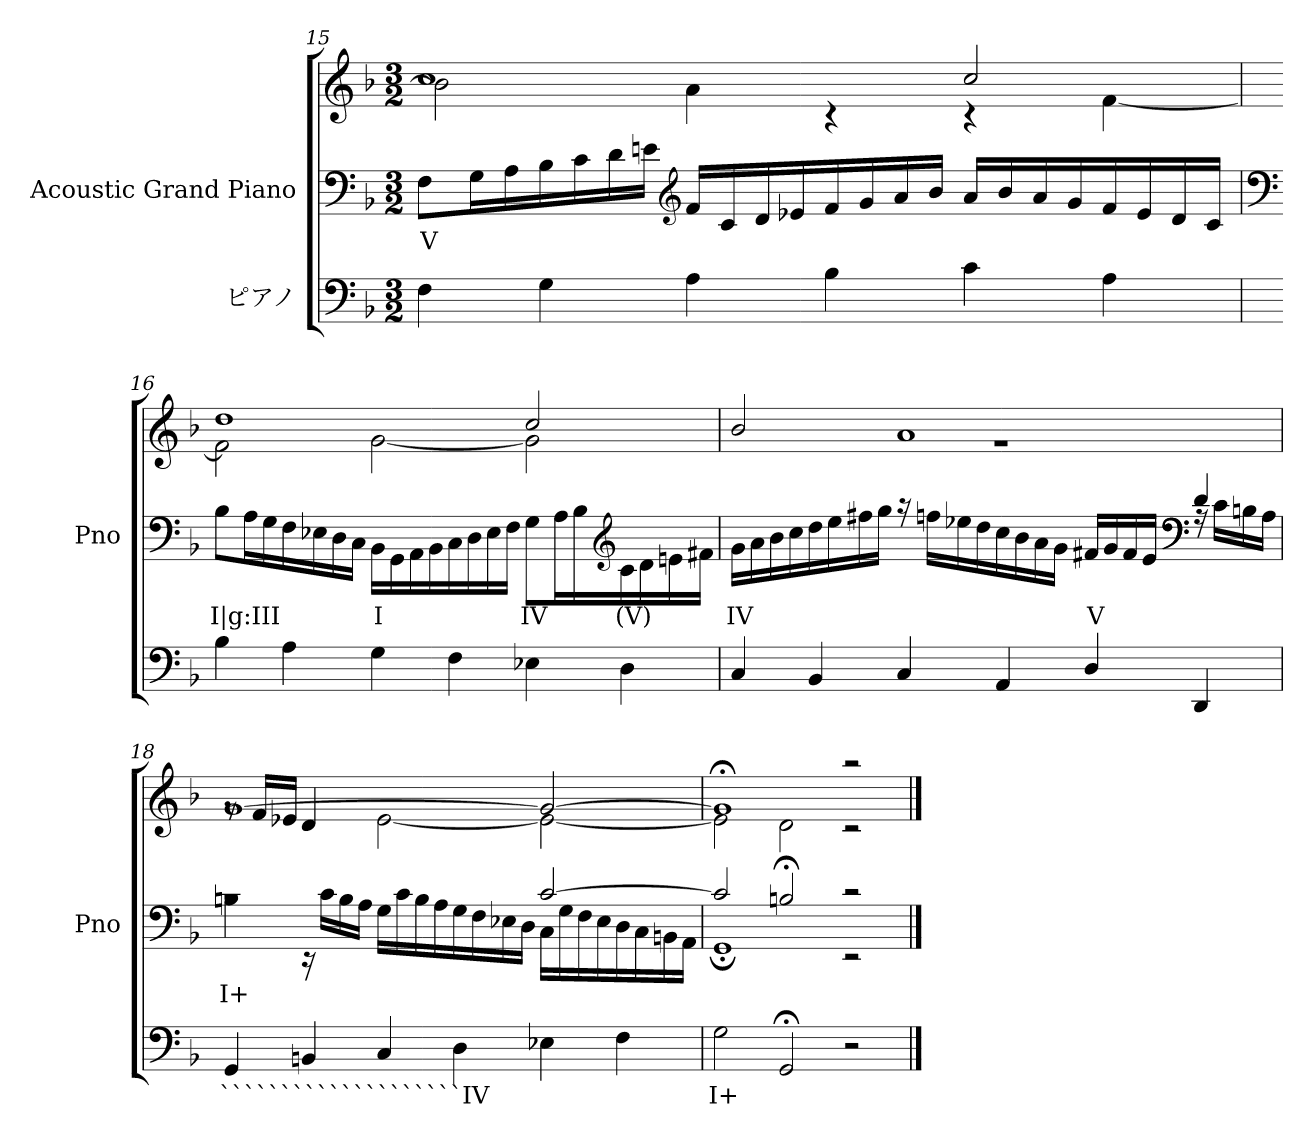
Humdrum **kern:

**kern	**text	**kern	**text	**kern
*part2	*part2	*part1	*part1	*part1
*staff3	*staff3	*staff2	*staff2	*staff1
*I"ピアノ	*	*I"Acoustic Grand Piano	*	*
*	*	*I'Pno	*	*
*clefF4	*	*clefF4	*	*clefG2
*k[b-]	*	*k[b-]	*	*k[b-]
*F:	*	*F:	*	*F:
*M3/2	*	*M3/2	*	*M3/2
=15	=15	=15	=15	=15
!	!	!	!LO:LY:b	!
*	*	*	*	*^
4F\	.	8F\L	V	1cc	2b-\]
.	.	16G\L	.	.	.
.	.	16A\	.	.	.
4G\	.	16B-\	.	.	.
.	.	16c\	.	.	.
.	.	16d\	.	.	.
.	.	16en\JJ	.	.	.
*	*	*clefG2	*	*	*
4A\	.	16f/LL	.	.	4a\
.	.	16c/	.	.	.
.	.	16d/	.	.	.
.	.	16e-X/	.	.	.
4B-\	.	16f/	.	.	4rc
.	.	16g/	.	.	.
.	.	16a/	.	.	.
.	.	16b-/JJ	.	.	.
4c\	.	16a/LL	.	2cc/	4rc
.	.	16b-/	.	.	.
.	.	16a/	.	.	.
.	.	16g/	.	.	.
4A\	.	16f/	.	.	[<4f\
.	.	16e-/	.	.	.
.	.	16d/	.	.	.
.	.	16c/JJ	.	.	.
!!LO:LB:g=z	!!
=16	=16	=16	=16	=16	=16
*	*	*clefF4	*	*	*
!	!	!	!LO:LY:b	!	!
4B-\	.	8B-\L	I|g:III	1dd	2f\]
.	.	16A\L	.	.	.
.	.	16G\	.	.	.
4A\	.	16F\	.	.	.
.	.	16E-X\	.	.	.
.	.	16D\	.	.	.
.	.	16C\JJ	.	.	.
!	!	!	!LO:LY:b	!	!
4G\	.	16BB-\LL	I	.	[<2g\
.	.	16GG\	.	.	.
.	.	16AA\	.	.	.
.	.	16BB-\	.	.	.
4F\	.	16C\	.	.	.
.	.	16D\	.	.	.
.	.	16E-\	.	.	.
.	.	16F\JJ	.	.	.
!	!	!	!LO:LY:b	!	!
4E-X\	.	8G\L	IV	2cc/	2g\]
.	.	16A\L	.	.	.
.	.	16B-\	.	.	.
*	*	*clefG2	*	*	*
!	!	!	!LO:LY:b	!	!
4D\	.	16c\	(V)	.	.
.	.	16d\	.	.	.
.	.	16en\	.	.	.
.	.	16f#X\JJ	.	.	.
=17	=17	=17	=17	=17	=17
!	!	!	!LO:LY:b	!	!
*	*	*^	*	*	*
4C/	.	16g\LL	1ryy	IV	2b-/	1.rg
.	.	16a\	.	.	.	.
.	.	16b-\	.	.	.	.
.	.	16cc\	.	.	.	.
4BB-/	.	16dd\	.	.	.	.
.	.	16ee\	.	.	.	.
.	.	16ff#X\	.	.	.	.
.	.	16gg\JJ	.	.	.	.
!	!	!	!	!LO:LY:b	!	!
4C/	.	16raa	.	II	1a	.
.	.	16ffn\LL	.	.	.	.
.	.	16ee-X\	.	.	.	.
.	.	16dd\	.	.	.	.
4AA/	.	16cc\	.	.	.	.
.	.	16b-\	.	.	.	.
.	.	16a\	.	.	.	.
.	.	16g\JJ	.	.	.	.
!	!	!	!	!LO:LY:b	!	!
4D/	.	16f#X/LL	4ryy	V	.	.
.	.	16g/	.	.	.	.
.	.	16f#/	.	.	.	.
.	.	16e/JJ	.	.	.	.
*	*	*clefF4	*	*	*	*
4DD/	.	4d/	16rA	.	.	.
.	.	.	16c\LL	.	.	.
.	.	.	16Bn\	.	.	.
.	.	.	16A\JJ	.	.	.
=18	=18	=18	=18	=18	=18	=18
!	!LO:LY:b	!	!	!LO:LY:b	!	!
4GG/	````````````````````IV	1rc	4Bn\	I+	[>1g	8rg
.	.	.	.	.	.	16f/LL
.	.	.	.	.	.	16e-X/JJ
4BBn/	.	.	16rEE	.	.	4d/
.	.	.	16c\LL	.	.	.
.	.	.	16B\	.	.	.
.	.	.	16A\JJ	.	.	.
4C/	.	.	16G\LL	.	.	[<2e-\
.	.	.	16c\	.	.	.
.	.	.	16B\	.	.	.
.	.	.	16A\	.	.	.
4D\	.	.	16G\	.	.	.
.	.	.	16F\	.	.	.
.	.	.	16E-X\	.	.	.
.	.	.	16D\JJ	.	.	.
4E-X\	.	[>2c/	16C\LL	.	2g/_	2e-\_
.	.	.	16G\	.	.	.
.	.	.	16F\	.	.	.
.	.	.	16E-\	.	.	.
4F\	.	.	16D\	.	.	.
.	.	.	16C\	.	.	.
.	.	.	16BBn\	.	.	.
.	.	.	16AA\JJ	.	.	.
=19	=19	=19	=19	=19	=19	=19
!	!LO:LY:b	!	!	!	!	!
2G\	I+	2c/]	1GG;	.	1g;<]	2e-\]
2GG;/	.	2Bn;</	.	.	.	2d\
2r	.	2rc	2rEE	.	2raa	2rc
*	*	*v	*v	*	*	*
*	*	*	*	*v	*v
==	==	==	==	==
*-	*-	*-	*-	*-
